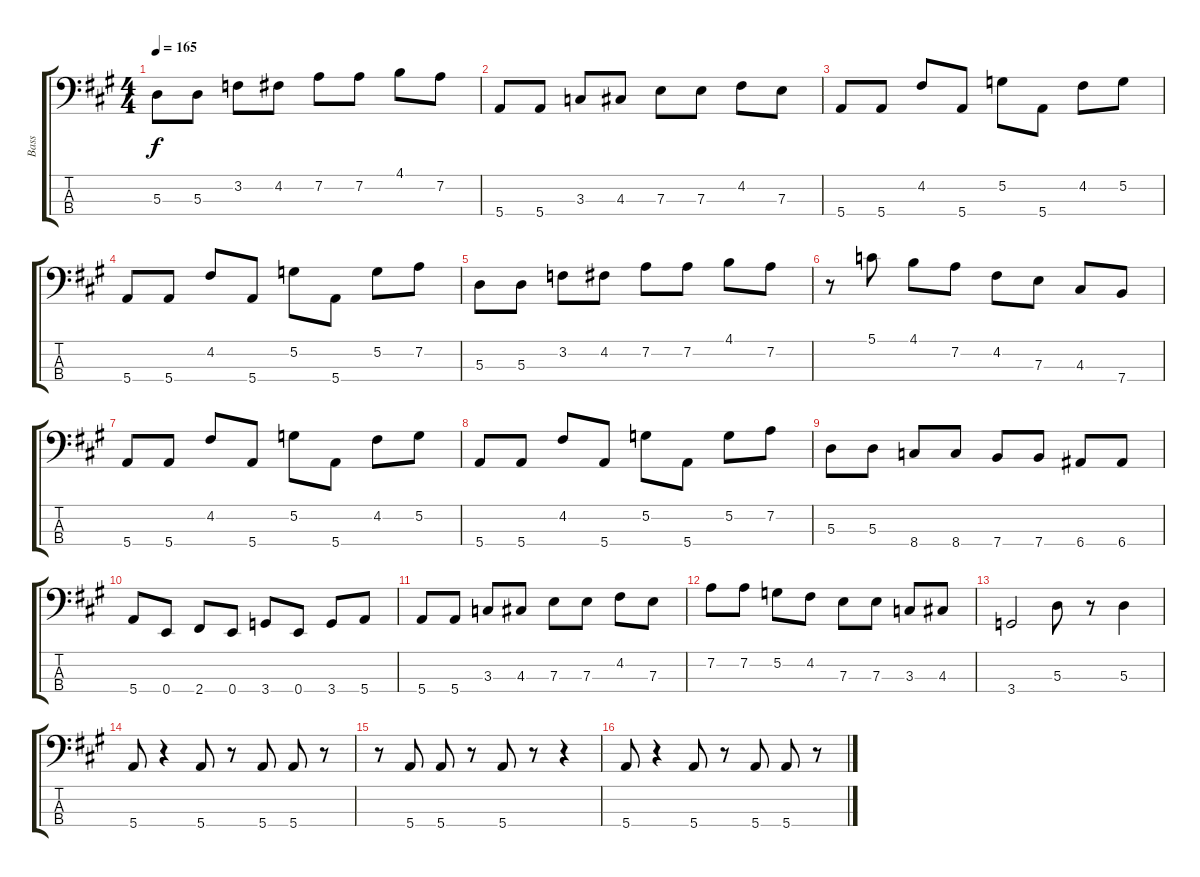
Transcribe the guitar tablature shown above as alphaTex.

\track ("Bass" "Bass") {instrument electricbasspick}
\staff {score tabs}
\tuning (G2 D2 A1 E1) {hide}
\ts (4 4)
\tempo 165
\clef f4
\ks a
5.3.8{dy f} 5.3.8 3.2.8 4.2.8 7.2.8 7.2.8 4.1.8 7.2.8 |
5.4.8 5.4.8 3.3.8 4.3.8 7.3.8 7.3.8 4.2.8 7.3.8 |
5.4.8 5.4.8 4.2.8 5.4.8 5.2.8 5.4.8 4.2.8 5.2.8 |
5.4.8 5.4.8 4.2.8 5.4.8 5.2.8 5.4.8 5.2.8 7.2.8 |
5.3.8 5.3.8 3.2.8 4.2.8 7.2.8 7.2.8 4.1.8 7.2.8 |
r.8 5.1.8 4.1.8 7.2.8 4.2.8 7.3.8 4.3.8 7.4.8 |
5.4.8 5.4.8 4.2.8 5.4.8 5.2.8 5.4.8 4.2.8 5.2.8 |
5.4.8 5.4.8 4.2.8 5.4.8 5.2.8 5.4.8 5.2.8 7.2.8 |
5.3.8 5.3.8 8.4.8 8.4.8 7.4.8 7.4.8 6.4.8 6.4.8 |
5.4.8 0.4.8 2.4.8 0.4.8 3.4.8 0.4.8 3.4.8 5.4.8 |
5.4.8 5.4.8 3.3.8 4.3.8 7.3.8 7.3.8 4.2.8 7.3.8 |
7.2.8 7.2.8 5.2.8 4.2.8 7.3.8 7.3.8 3.3.8 4.3.8 |
3.4.2 5.3.8 r.8 5.3.4 |
5.4.8 r.4 5.4.8 r.8 5.4.8 5.4.8 r.8 |
r.8 5.4.8 5.4.8 r.8 5.4.8 r.8 r.4 |
5.4.8 r.4 5.4.8 r.8 5.4.8 5.4.8 r.8
